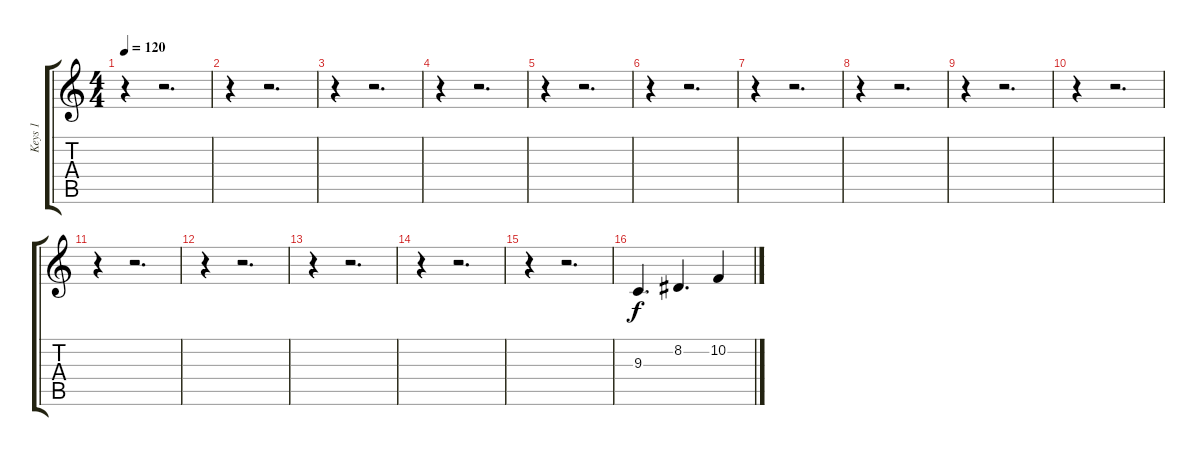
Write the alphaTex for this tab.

\track ("Keys 1" "Keys 1") {instrument lead2sawtooth}
\staff {score tabs}
\tuning (C4 G3 Eb3 Bb2 F2 C2) {hide}
\ts (4 4)
\tempo 120
\clef g2
\ks c
r.4{dy f} r.2{d} |
r.4 r.2{d} |
r.4 r.2{d} |
r.4 r.2{d} |
r.4 r.2{d} |
r.4 r.2{d} |
r.4 r.2{d} |
r.4 r.2{d} |
r.4 r.2{d} |
r.4 r.2{d} |
r.4 r.2{d} |
r.4 r.2{d} |
r.4 r.2{d} |
r.4 r.2{d} |
r.4 r.2{d} |
9.3.4{d} 8.2.4{d} 10.2.4
